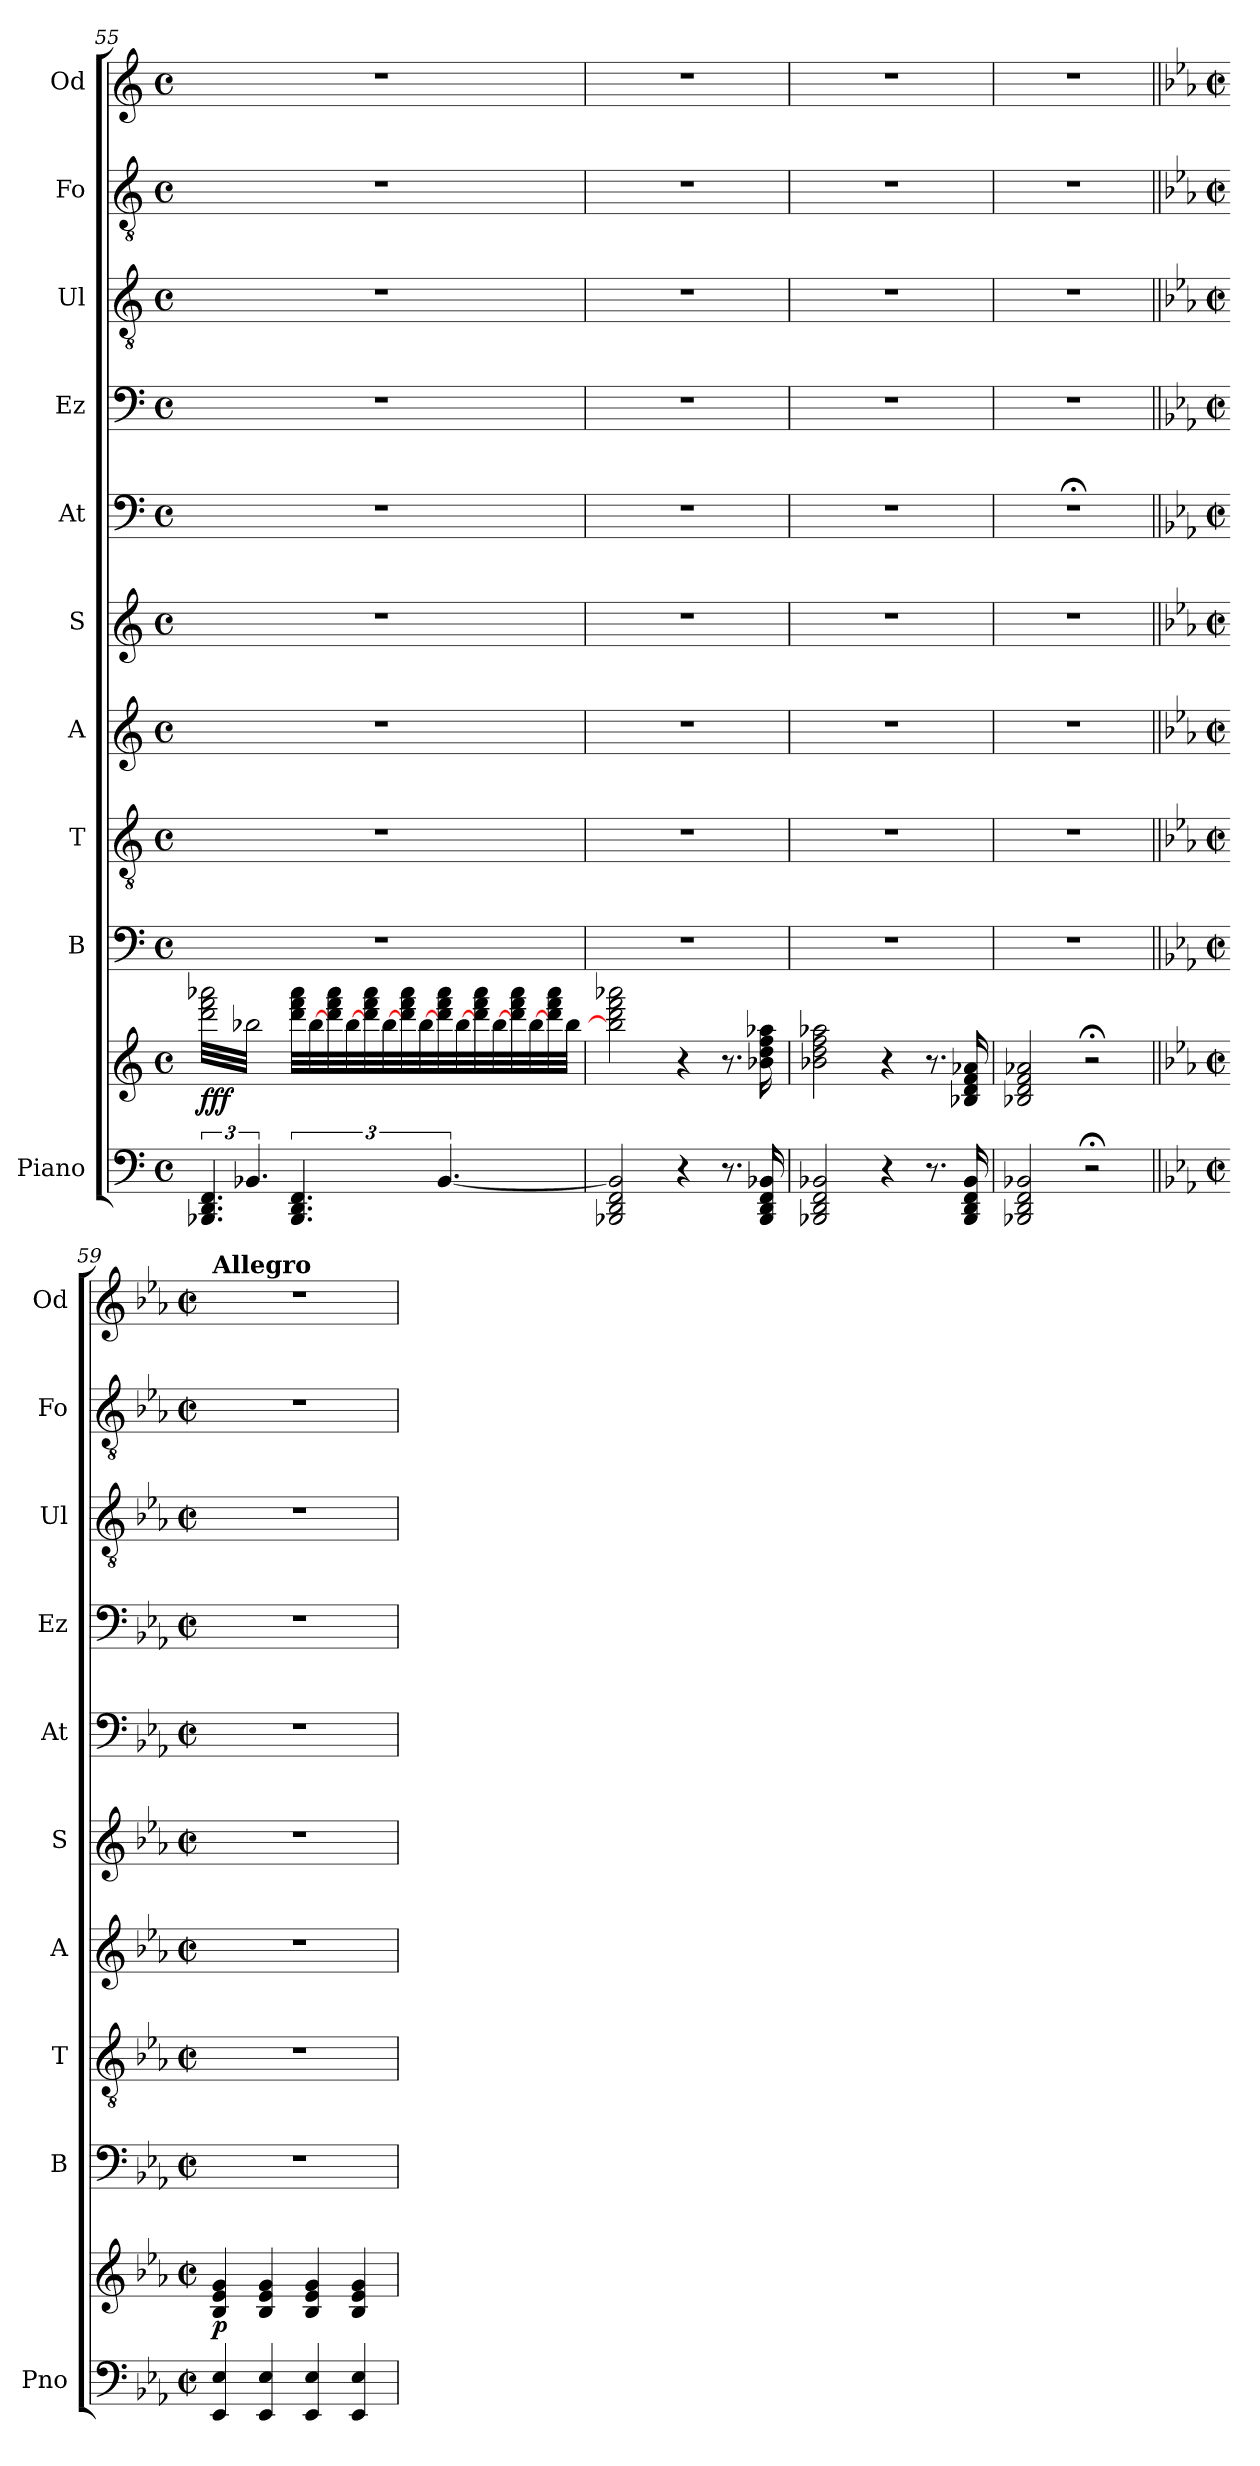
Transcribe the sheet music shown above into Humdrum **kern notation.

**kern	**kern	**dynam	**kern	**kern	**kern	**kern	**kern	**kern	**kern	**kern	**kern
*part10	*part10	*part10	*part9	*part8	*part7	*part6	*part5	*part4	*part3	*part2	*part1
*staff11	*staff10	*staff10/11	*staff9	*staff8	*staff7	*staff6	*staff5	*staff4	*staff3	*staff2	*staff1
*I"Piano	*	*	*I"B	*I"T	*I"A	*I"S	*I"At	*I"Ez	*I"Ul	*I"Fo	*I"Od
*I'Pno	*	*	*I'B	*I'T	*I'A	*I'S	*I'At	*I'Ez	*I'Ul	*I'Fo	*I'Od
*clefF4	*clefG2	*	*clefF4	*clefGv2	*clefG2	*clefG2	*clefF4	*clefF4	*clefGv2	*clefGv2	*clefG2
*k[]	*k[]	*	*k[]	*k[]	*k[]	*k[]	*k[]	*k[]	*k[]	*k[]	*k[]
*M4/4	*M4/4	*	*M4/4	*M4/4	*M4/4	*M4/4	*M4/4	*M4/4	*M4/4	*M4/4	*M4/4
*met(c)	*met(c)	*	*met(c)	*met(c)	*met(c)	*met(c)	*met(c)	*met(c)	*met(c)	*met(c)	*met(c)
=55	=55	=55	=55	=55	=55	=55	=55	=55	=55	=55	=55
!	!	!LO:DY:b	!	!	!	!	!	!	!	!	!
*	*tremolo	*	*	*	*	*	*	*	*	*	*
6.BBB-X/ 6.DD/ 6.FF/	32ddd\ 32fff\ 32aaa-X\LLL	fff	1r	1r	1r	1r	1r	1r	1r	1r	1r
.	32bb-X\	.	.	.	.	.	.	.	.	.	.
.	32ddd\ 32fff\ 32aaa-X\	.	.	.	.	.	.	.	.	.	.
.	32bb-X\	.	.	.	.	.	.	.	.	.	.
.	32ddd\ 32fff\ 32aaa-X\	.	.	.	.	.	.	.	.	.	.
.	32bb-X\	.	.	.	.	.	.	.	.	.	.
.	32ddd\ 32fff\ 32aaa-X\	.	.	.	.	.	.	.	.	.	.
.	32bb-X\	.	.	.	.	.	.	.	.	.	.
6.BB-X/	32ddd\ 32fff\ 32aaa-X\	.	.	.	.	.	.	.	.	.	.
.	32bb-X\	.	.	.	.	.	.	.	.	.	.
.	32ddd\ 32fff\ 32aaa-X\	.	.	.	.	.	.	.	.	.	.
.	32bb-X\	.	.	.	.	.	.	.	.	.	.
.	32ddd\ 32fff\ 32aaa-X\	.	.	.	.	.	.	.	.	.	.
.	32bb-X\	.	.	.	.	.	.	.	.	.	.
.	32ddd\ 32fff\ 32aaa-X\	.	.	.	.	.	.	.	.	.	.
.	32bb-X\JJJ	.	.	.	.	.	.	.	.	.	.
6.BBB-/ 6.DD/ 6.FF/	32ddd\ 32fff\ 32aaa-\LLL	.	.	.	.	.	.	.	.	.	.
.	[32bb-\	.	.	.	.	.	.	.	.	.	.
.	32ddd\ 32fff\ 32aaa-\	.	.	.	.	.	.	.	.	.	.
.	[32bb-\	.	.	.	.	.	.	.	.	.	.
.	32ddd\ 32fff\ 32aaa-\	.	.	.	.	.	.	.	.	.	.
.	[32bb-\	.	.	.	.	.	.	.	.	.	.
.	32ddd\ 32fff\ 32aaa-\	.	.	.	.	.	.	.	.	.	.
.	[32bb-\	.	.	.	.	.	.	.	.	.	.
[6.BB-/	32ddd\ 32fff\ 32aaa-\	.	.	.	.	.	.	.	.	.	.
.	[32bb-\	.	.	.	.	.	.	.	.	.	.
.	32ddd\ 32fff\ 32aaa-\	.	.	.	.	.	.	.	.	.	.
.	[32bb-\	.	.	.	.	.	.	.	.	.	.
.	32ddd\ 32fff\ 32aaa-\	.	.	.	.	.	.	.	.	.	.
.	[32bb-\	.	.	.	.	.	.	.	.	.	.
.	32ddd\ 32fff\ 32aaa-\	.	.	.	.	.	.	.	.	.	.
.	32bb-\JJJ	.	.	.	.	.	.	.	.	.	.
*	*Xtremolo	*	*	*	*	*	*	*	*	*	*
!!LO:LB:g=z
=56	=56	=56	=56	=56	=56	=56	=56	=56	=56	=56	=56
2BBB-X/ 2DD/ 2FF/ 2BB-/]	2bb-\] 2ddd\ 2fff\ 2aaa-X\	.	1r	1r	1r	1r	1r	1r	1r	1r	1r
.	.	.	.	.	.	.	.	.	.	.	.
.	.	.	.	.	.	.	.	.	.	.	.
.	.	.	.	.	.	.	.	.	.	.	.
.	.	.	.	.	.	.	.	.	.	.	.
.	.	.	.	.	.	.	.	.	.	.	.
.	.	.	.	.	.	.	.	.	.	.	.
.	.	.	.	.	.	.	.	.	.	.	.
4r	4r	.	.	.	.	.	.	.	.	.	.
8.r	8.r	.	.	.	.	.	.	.	.	.	.
16BBB-/ 16DD/ 16FF/ 16BB-X/	16b-X\ 16dd\ 16ff\ 16aa-X\	.	.	.	.	.	.	.	.	.	.
=57	=57	=57	=57	=57	=57	=57	=57	=57	=57	=57	=57
2BBB-X/ 2DD/ 2FF/ 2BB-X/	2b-X\ 2dd\ 2ff\ 2aa-X\	.	1r	1r	1r	1r	1r	1r	1r	1r	1r
4r	4r	.	.	.	.	.	.	.	.	.	.
8.r	8.r	.	.	.	.	.	.	.	.	.	.
16BBB-/ 16DD/ 16FF/ 16BB-/	16B-X/ 16d/ 16f/ 16a-X/	.	.	.	.	.	.	.	.	.	.
=58	=58	=58	=58	=58	=58	=58	=58	=58	=58	=58	=58
2BBB-X/ 2DD/ 2FF/ 2BB-X/	2B-X/ 2d/ 2f/ 2a-X/	.	1r	1r	1r	1r	1r;<	1r	1r	1r	1r
2r;<	2r;<	.	.	.	.	.	.	.	.	.	.
=59||	=59||	=59||	=59||	=59||	=59||	=59||	=59||	=59||	=59||	=59||	=59||
!!LO:REH:place=s1:a:B:fs=14:t=103
*k[b-e-a-]	*k[b-e-a-]	*	*k[b-e-a-]	*k[b-e-a-]	*k[b-e-a-]	*k[b-e-a-]	*k[b-e-a-]	*k[b-e-a-]	*k[b-e-a-]	*k[b-e-a-]	*k[b-e-a-]
*M2/2	*M2/2	*	*M2/2	*M2/2	*M2/2	*M2/2	*M2/2	*M2/2	*M2/2	*M2/2	*M2/2
*met(c|)	*met(c|)	*	*met(c|)	*met(c|)	*met(c|)	*met(c|)	*met(c|)	*met(c|)	*met(c|)	*met(c|)	*met(c|)
*	*	*	*	*	*	*	*	*	*	*	*MM304
!	!	!	!	!	!	!	!	!	!	!	!LO:TX:a:B:t=Allegro
!	!	!LO:DY:b	!	!	!	!	!	!	!	!	!
4EE-/ 4E-/	4B-/ 4e-/ 4g/	p	1r	1r	1r	1r	1r	1r	1r	1r	1r
4EE-/ 4E-/	4B-/ 4e-/ 4g/	.	.	.	.	.	.	.	.	.	.
4EE-/ 4E-/	4B-/ 4e-/ 4g/	.	.	.	.	.	.	.	.	.	.
4EE-/ 4E-/	4B-/ 4e-/ 4g/	.	.	.	.	.	.	.	.	.	.
=	=	=	=	=	=	=	=	=	=	=	=
*-	*-	*-	*-	*-	*-	*-	*-	*-	*-	*-	*-
